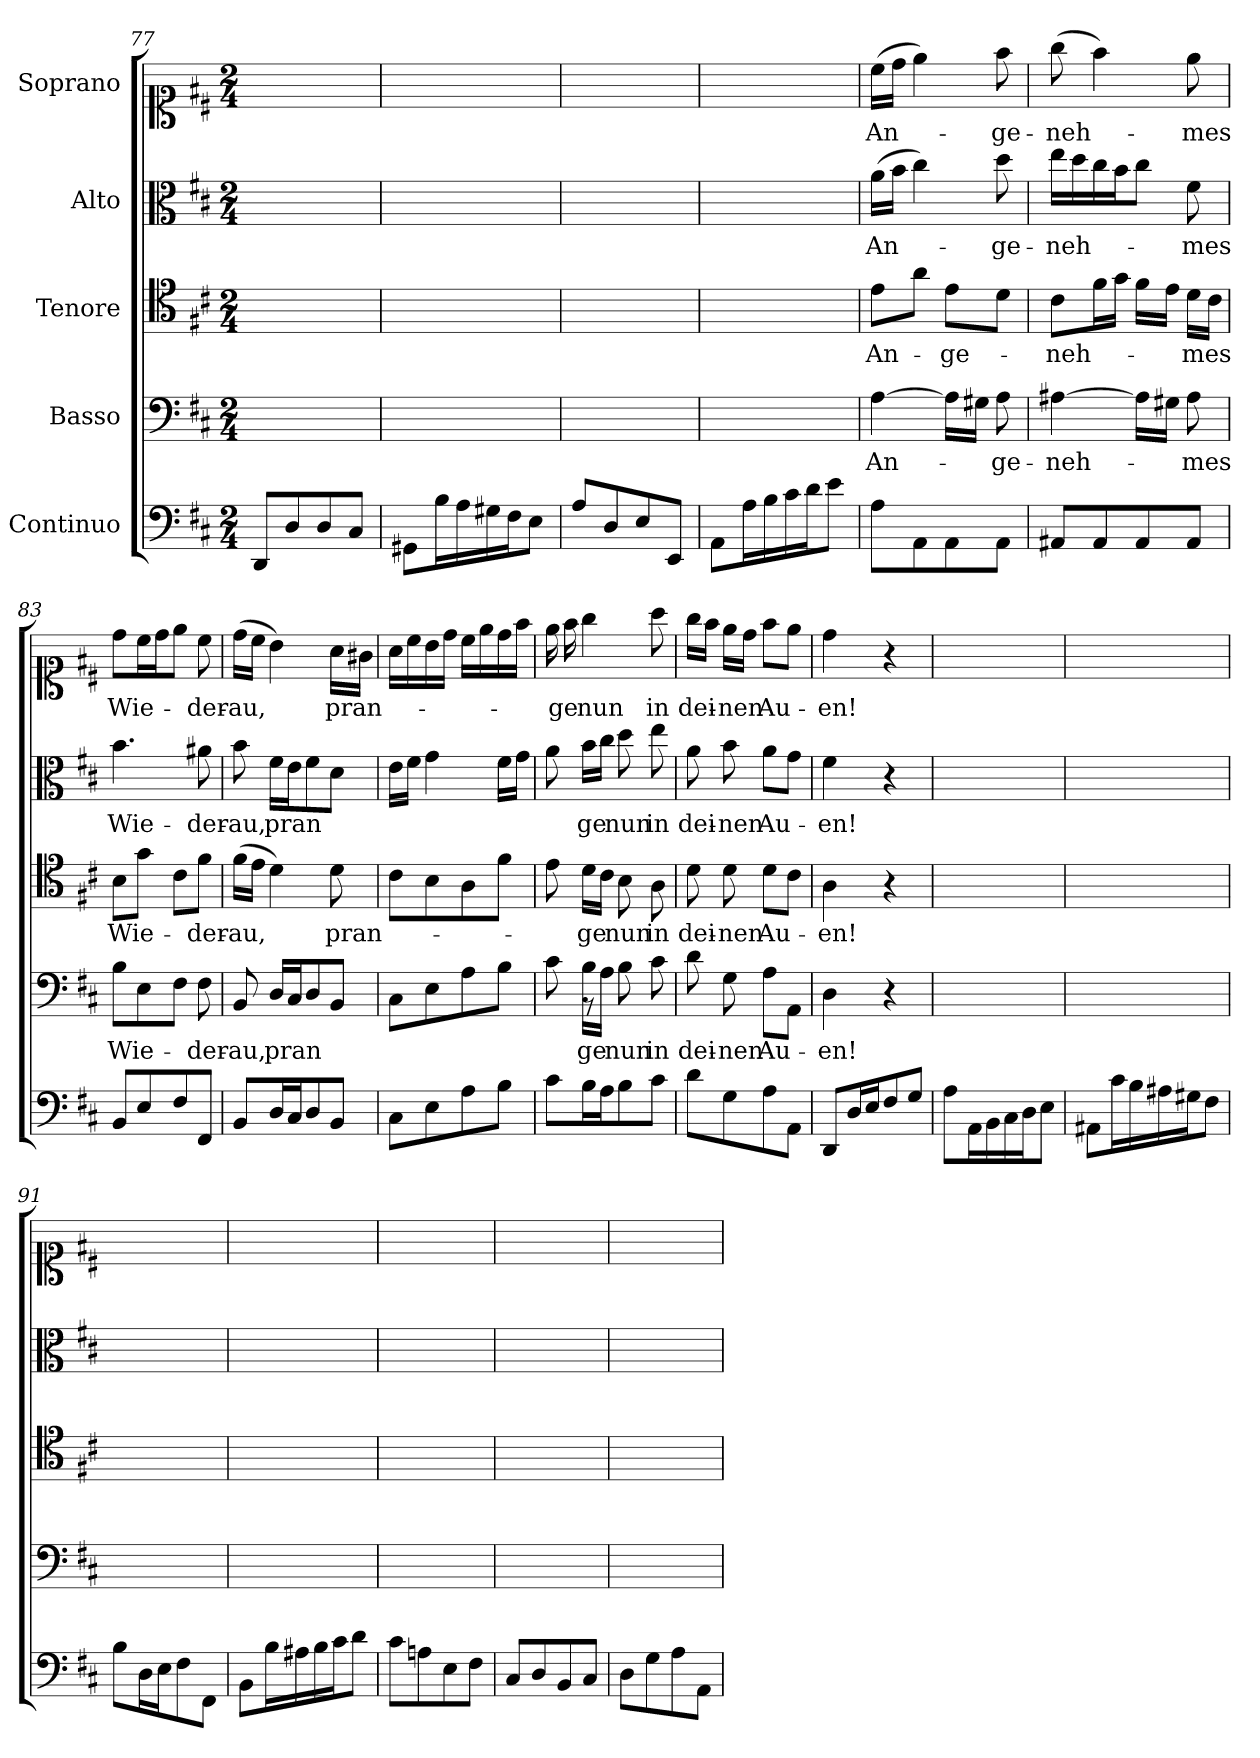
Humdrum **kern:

**kern	**kern	**text	**kern	**text	**kern	**text	**kern	**text
*part5	*part4	*part4	*part3	*part3	*part2	*part2	*part1	*part1
*staff5	*staff4	*staff4	*staff3	*staff3	*staff2	*staff2	*staff1	*staff1
*I"Continuo	*I"Basso	*	*I"Tenore	*	*I"Alto	*	*I"Soprano	*
*clefF4	*clefF4	*	*clefC4	*	*clefC3	*	*clefC1	*
*k[f#c#]	*k[f#c#]	*	*k[f#c#]	*	*k[f#c#]	*	*k[f#c#]	*
*M2/4	*M2/4	*	*M2/4	*	*M2/4	*	*M2/4	*
=77	=77	=77	=77	=77	=77	=77	=77	=77
8DD/L	2ryy	.	2ryy	.	2ryy	.	2ryy	.
8D/	.	.	.	.	.	.	.	.
8D/	.	.	.	.	.	.	.	.
8C#/J	.	.	.	.	.	.	.	.
=78	=78	=78	=78	=78	=78	=78	=78	=78
8GG#X\L	2ryy	.	2ryy	.	2ryy	.	2ryy	.
16B\L	.	.	.	.	.	.	.	.
16A\	.	.	.	.	.	.	.	.
16G#X\	.	.	.	.	.	.	.	.
16F#\J	.	.	.	.	.	.	.	.
8E\J	.	.	.	.	.	.	.	.
=79	=79	=79	=79	=79	=79	=79	=79	=79
8A/L	2ryy	.	2ryy	.	2ryy	.	2ryy	.
8D/	.	.	.	.	.	.	.	.
8E/	.	.	.	.	.	.	.	.
8EE/J	.	.	.	.	.	.	.	.
=80	=80	=80	=80	=80	=80	=80	=80	=80
8AA\L	2ryy	.	2ryy	.	2ryy	.	2ryy	.
16A\L	.	.	.	.	.	.	.	.
16B\	.	.	.	.	.	.	.	.
16c#\	.	.	.	.	.	.	.	.
16d\J	.	.	.	.	.	.	.	.
8e\J	.	.	.	.	.	.	.	.
!!LO:PB:g=z
=81	=81	=81	=81	=81	=81	=81	=81	=81
!	!	!LO:LY:b	!	!LO:LY:b	!	!LO:LY:b	!	!LO:LY:b
8A\L	[>4A\	An-	8e\L	An-	(16a\LL	An-	(16cc#\LL	An-
.	.	.	.	.	16b\JJ	.	16dd\JJ	.
8AA\	.	.	8a\J	.	4cc#\)	.	4ee\)	.
!	!	!	!	!LO:LY:b	!	!	!	!
8AA\	16A\LL]	.	8e\L	-ge-	.	.	.	.
.	16G#X\JJ	.	.	.	.	.	.	.
!	!	!LO:LY:b	!	!	!	!LO:LY:b	!	!LO:LY:b
8AA\J	8A\	-ge-	8d\J	.	8dd\	-ge-	8ff#\	-ge-
=82	=82	=82	=82	=82	=82	=82	=82	=82
!	!	!LO:LY:b	!	!LO:LY:b	!	!LO:LY:b	!	!LO:LY:b
8AA#X/L	[>4A#X\	-neh-	8c#\L	neh-	16ee\LL	-neh-	(8gg\	-neh-
.	.	.	.	.	16dd\	.	.	.
8AA#/	.	.	16f#\L	.	16cc#\	.	4ff#\)	.
.	.	.	16g\JJ	.	16b\J	.	.	.
8AA#/	16A#\LL]	.	16f#\LL	.	8cc#\J	.	.	.
.	16G#X\JJ	.	16e\JJ	.	.	.	.	.
!	!	!LO:LY:b	!	!LO:LY:b	!	!LO:LY:b	!	!LO:LY:b
8AA#/J	8A#\	-mes	16d\LL	mes	8f#\	-mes	8ee\	-mes
.	.	.	16c#\JJ	.	.	.	.	.
=83	=83	=83	=83	=83	=83	=83	=83	=83
!	!	!LO:LY:b	!	!LO:LY:b	!	!LO:LY:b	!	!LO:LY:b
8BB/L	8B\L	Wie-	8B\L	Wie-	4.b\	Wie-	8dd\L	Wie-
8E/	8E\	.	8g\J	.	.	.	16cc#\L	.
.	.	.	.	.	.	.	16dd\J	.
8F#/	8F#\J	.	8c#\L	.	.	.	8ee\J	.
!	!	!LO:LY:b	!	!LO:LY:b	!	!LO:LY:b	!	!LO:LY:b
8FF#/J	8F#\	der-	8f#\J	der-	8a#X\	-der-	8cc#\	-der-
=84	=84	=84	=84	=84	=84	=84	=84	=84
!	!	!LO:LY:b	!	!LO:LY:b	!	!LO:LY:b	!	!LO:LY:b
8BB/L	8BB/	-au,	(16f#\LL	-au,	8b\	-au,	(16dd\LL	-au,
.	.	.	16e\JJ	.	.	.	16cc#\JJ	.
!	!	!LO:LY:b	!	!	!	!LO:LY:b	!	!
16D/L	16D/LL	pran-	4d\)	.	16f#\LL	pran-	4b\)	.
16C#/J	16C#/J	.	.	.	16e\J	.	.	.
8D/	8D/	.	.	.	8f#\	.	.	.
!	!	!	!	!LO:LY:b	!	!	!	!LO:LY:b
8BB/J	8BB/J	.	8d\	pran-	8d\J	.	16a\LL	pran-
.	.	.	.	.	.	.	16g#X\JJ	.
=85	=85	=85	=85	=85	=85	=85	=85	=85
8C#\L	8C#\L	.	8c#\L	.	16e\LL	.	16a\LL	.
.	.	.	.	.	16f#\JJ	.	16cc#\	.
8E\	8E\	.	8B\	.	4g\	.	16b\	.
.	.	.	.	.	.	.	16dd\JJ	.
8A\	8A\	.	8A\	.	.	.	16cc#\LL	.
.	.	.	.	.	.	.	16ee\	.
8B\J	8B\J	.	8f#\J	.	16f#\LL	.	16dd\	.
.	.	.	.	.	16g\JJ	.	16ff#\JJ	.
=86	=86	=86	=86	=86	=86	=86	=86	=86
!	!	!LO:LY:b	!	!	!	!LO:LY:b	!	!
*	*^	*	*	*	*	*	*	*
8c#\L	8c#\	8ryy	--	8e\	.	8a\	--	16ee\	.
!	!	!	!	!	!	!	!	!	!LO:LY:b
.	.	.	.	.	.	.	.	16ff#\	ge
!	!	!	!LO:LY:b	!	!LO:LY:b	!	!LO:LY:b	!	!LO:LY:b
16B\L	16B\LL	8r	ge	16d\LL	ge	16b\LL	ge	4gg\	nun
16A\J	16A\JJ	.	.	16c#\JJ	.	16cc#\JJ	.	.	.
!	!	!	!LO:LY:b	!	!LO:LY:b	!	!LO:LY:b	!	!
8B\	8B\	4ryy	nun	8B\	nun	8dd\	nun	.	.
!	!	!	!LO:LY:b	!	!LO:LY:b	!	!LO:LY:b	!	!LO:LY:b
8c#\J	8c#\	.	in	8A\	in	8ee\	in	8aa\	in
*	*v	*v	*	*	*	*	*	*	*
=87	=87	=87	=87	=87	=87	=87	=87	=87
!	!	!LO:LY:b	!	!LO:LY:b	!	!LO:LY:b	!	!LO:LY:b
8d\L	8d\	dei-	8d\	dei-	8a\	dei-	16gg\LL	dei-
.	.	.	.	.	.	.	16ff#\JJ	.
!	!	!LO:LY:b	!	!LO:LY:b	!	!LO:LY:b	!	!LO:LY:b
8G\	8G\	-nen	8d\	-nen	8b\	-nen	16ee\LL	-nen
.	.	.	.	.	.	.	16dd\JJ	.
!	!	!LO:LY:b	!	!LO:LY:b	!	!LO:LY:b	!	!LO:LY:b
8A\	8A\L	Au-	8d\L	Au-	8a\L	Au-	8ff#\L	Au-
8AA\J	8AA\J	.	8c#\J	.	8g\J	.	8ee\J	.
=88	=88	=88	=88	=88	=88	=88	=88	=88
!	!	!LO:LY:b	!	!LO:LY:b	!	!LO:LY:b	!	!LO:LY:b
8DD/L	4D\	-en!	4A\	-en!	4f#\	-en!	4dd\	en!
16D/L	.	.	.	.	.	.	.	.
16E/J	.	.	.	.	.	.	.	.
8F#/	4r	.	4r	.	4r	.	4r	.
8G/J	.	.	.	.	.	.	.	.
=89	=89	=89	=89	=89	=89	=89	=89	=89
8A\L	2ryy	.	2ryy	.	2ryy	.	2ryy	.
16AA\L	.	.	.	.	.	.	.	.
16BB\	.	.	.	.	.	.	.	.
16C#\	.	.	.	.	.	.	.	.
16D\J	.	.	.	.	.	.	.	.
8E\J	.	.	.	.	.	.	.	.
!!LO:LB:g=z
=90	=90	=90	=90	=90	=90	=90	=90	=90
8AA#X\L	2ryy	.	2ryy	.	2ryy	.	2ryy	.
16c#\L	.	.	.	.	.	.	.	.
16B\	.	.	.	.	.	.	.	.
16A#X\	.	.	.	.	.	.	.	.
16G#X\J	.	.	.	.	.	.	.	.
8F#\J	.	.	.	.	.	.	.	.
=91	=91	=91	=91	=91	=91	=91	=91	=91
8B\L	2ryy	.	2ryy	.	2ryy	.	2ryy	.
16D\L	.	.	.	.	.	.	.	.
16E\J	.	.	.	.	.	.	.	.
8F#\	.	.	.	.	.	.	.	.
8FF#\J	.	.	.	.	.	.	.	.
=92	=92	=92	=92	=92	=92	=92	=92	=92
8BB\L	2ryy	.	2ryy	.	2ryy	.	2ryy	.
16B\L	.	.	.	.	.	.	.	.
16A#X\	.	.	.	.	.	.	.	.
16B\	.	.	.	.	.	.	.	.
16c#\J	.	.	.	.	.	.	.	.
8d\J	.	.	.	.	.	.	.	.
=93	=93	=93	=93	=93	=93	=93	=93	=93
8c#\L	2ryy	.	2ryy	.	2ryy	.	2ryy	.
8An\	.	.	.	.	.	.	.	.
8E\	.	.	.	.	.	.	.	.
8F#\J	.	.	.	.	.	.	.	.
=94	=94	=94	=94	=94	=94	=94	=94	=94
8C#/L	2ryy	.	2ryy	.	2ryy	.	2ryy	.
8D/	.	.	.	.	.	.	.	.
8BB/	.	.	.	.	.	.	.	.
8C#/J	.	.	.	.	.	.	.	.
=95	=95	=95	=95	=95	=95	=95	=95	=95
8D\L	2ryy	.	2ryy	.	2ryy	.	2ryy	.
8G\	.	.	.	.	.	.	.	.
8A\	.	.	.	.	.	.	.	.
8AA\J	.	.	.	.	.	.	.	.
=	=	=	=	=	=	=	=	=
*-	*-	*-	*-	*-	*-	*-	*-	*-
